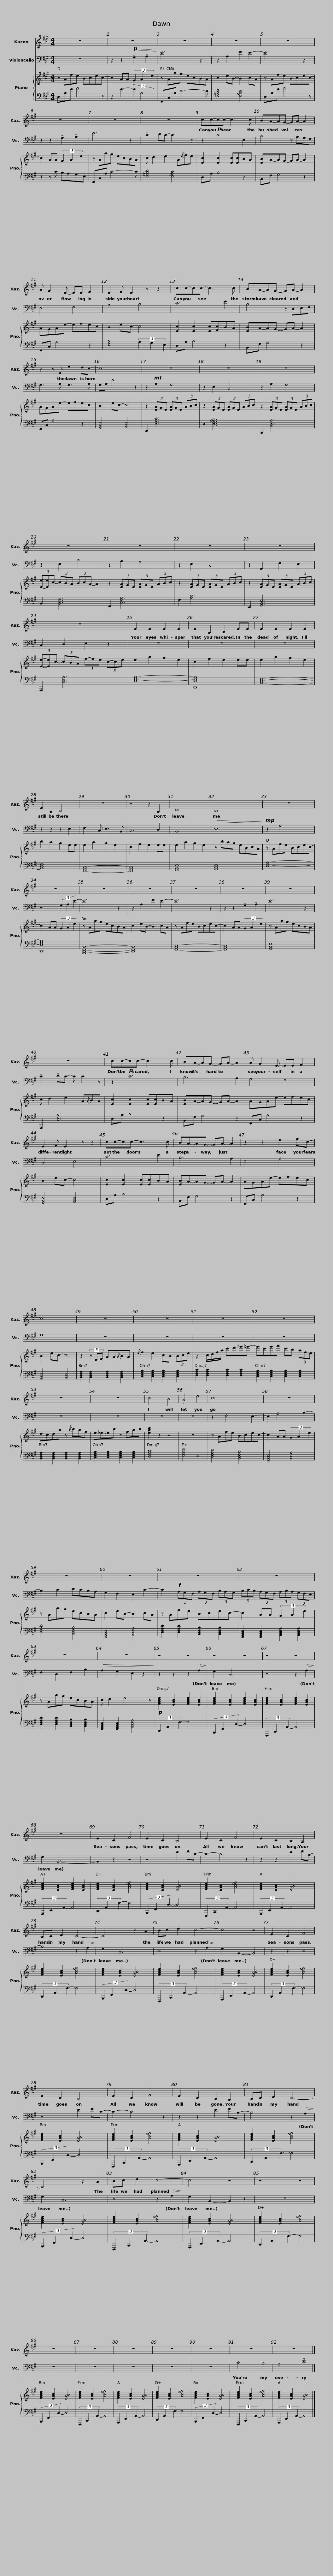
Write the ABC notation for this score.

X:1
%%score 1 2 { 3 | 4 }
L:1/8
M:4/4
I:linebreak $
K:A
V:1 treble
V:2 bass
V:3 treble
V:4 bass
V:1
 z8 | z8 | z8 | z8 |$ z8 | %5
 z8 | z8 | z8 |$ cc-cc- c3 c | BA-AG- GA- A2 | %10
 A G2 E- EE F2 | E2 F E2 z z2 |$ cc-cc- c3 c | BA-AG- GA- A2 | z2 z E e2 dc- | %15
 c8 |$ z8 | z8 | z8 | z8 |$ %20
 z8 | z8 | z8 | z8 |$ E2 E2 E2 E2 | %25
 E2 A,2 B,2 EE | E2 E2 E2 E2 | E2 A,2 B,4 |$ z8 | z4 z2 A,2 | %30
 C8 | B,8 | z8 | z8 |$ z8 | %35
 z8 | z8 | z8 | z8 |$ z8 | %40
 cc-cc- c3 c | BA-AG- GA- A2 | A G2 E- EE F2 |$ E2 F E2 z z2 | cc-cc- c3 c | %45
 BA-AG- GA- A2 | z2 z2 e2 fc- |$ c8 | z8 | z8 | %50
 z8 |$ z8 | z8 | z8 |$ c4 B4 | %55
 !tenuto!.A4 e4 | c8 | z8 | z8 |$ z8 | %60
 z8 | z8 | z8 |$ z8 | z4 z4 | %65
 z4 z4 | z4 z4 | z8 |$ E2 C2 F4 | E2 C2 B,4 | %70
 E2 C2 F4 | E2 C2 B,2 A,2 | B,C D2 C4- |$ C4 z2 A2 | Bc d2 c4- | %75
 c4 z4 | E2 C2 F4 | E2 C2 B,4 |$ E2 C2 F4 | E2 C2 B,2 A,2 | %80
 B,C D2 C4- | C4 z2 A2 |$ Bc d2 c4- | c4 z4 | z4 z4 | %85
 z8 |$ z8 | z8 | z8 | z8 | %90
 z8 | z8 |] %92
V:2
 z8 | z2 z2!p!!<(! !tenuto!G,2 !tenuto!A,2!<)! | E6 z2 | z2 A,2 F2 E2- |$ E6 z2 | %5
 z2 z2 !tenuto!G,2 !tenuto!A,2 | E6 z2 | !tenuto!C2 !tenuto!DC- C3 z |$ z2!p! C4 E,2 | B,4 z A,G,F, | %10
 E,4 F,4 | A,4 B,4 |$ C6 E2 | B,4 z D,E,F, | G,3 A, G,3 A, | %15
 G,A, E4 z2 |$ z2!mf! A,2 G,4 | z2 E,2 C,4 | z2 A,2 G,4 | z2 E,2 B,4 |$ %20
 z2 A,2 G,4 | z2 E,2 C,4 | z2 G,,2 F,2 E,2 | C,2 D,2 E,2 z2 |$ z8 | %25
 z8 | z8 | z2 z2 z2 E,2 |$ F,3 C, E,3 B,, | C,6 D,2 | %30
 B,,8 |!>(! E,8!>)! |!mp! z2 A,6 | z4 (3G,2 A,2 E2- |$ E6 z2 | %35
 z2 A,2 F2 E2- | E6 z2 | z2 z2 !tenuto!G,2 !tenuto!A,2 | E6 z2 |$ !tenuto!C2 !tenuto!DC- C C2 z | %40
 z2!p! C6 | B,6 A,2 | G,4 F,4 |$ C,4 E,4 | C6 E2 | %45
 B,6 A,2 | E,4 A,4 |$ G,8 | z8 | z8 | %50
 z8 |$ z8 | z8 | z8 |$ z8 | %55
 z8 | z2 F,4 E,2- | E,2 A,4 B,2- | B,2 C2 DCB,A, |$ G,2 F,2 E,2 C2- | %60
 C2!f! (3A,G,F, (3A,G,F, (3B,A,G, | (3B,CB, (3A,G,F, (3A,B,A, (3G,F,E, | F,2 D,2 F,2 B,2 |$!>(! A,2 G,2 E,2 z2!>)! | z2 z2 z2!>(! A,2!>)! | %65
 G,2 C,6 | z4 z2!>(! A,2!>)! | G,2 B,,6- |$ B,,2 z2 z4 | z4 E2 FC- | %70
 C2- C4 z2 | z2 z2 E2 FB,- | B,4 z2!>(! A,2!>)! |$ G,2 C,6 | z4 z2!>(! A,2!>)! | %75
 G,2 B,,2- B,,4 | z2 z2 z4 | z4 E2 FC- |$ C2- C4 z2 | z2 z2 E2 FB,- | %80
 B,4 z2!>(! A,2!>)! | G,2 C,6 |$ z4 z2!>(! A,2!>)! | G,2 B,,2- B,,2 z2 | z8 | %85
 z8 |$ z8 | z8 | z8 | z8 | %90
 C4 B,4 | A,4 !tenuto!E4 |] %92
V:3
 z Afe Bcec- | c2 AA (3G2 A2 e2 | z Aag ecBA | c2 eB- B2 cA |$ z Afe Bcec- | %5
 c2 AA (3G2 A2 e2 | z Aag ecBA | c d2 e2 A{/e}fe |$ [Ec]2 [Ec]2 [Ec][Ec]BA | [EB]A-AG- GA- A2 | %10
 AGAe- efec | B2 ec- c4 |$ [Ec]2 [Ec]2 [Ec][Fc]BA | [EB]A-AG- GA- A2 | AGAe- efec | %15
 B2 ec- c4 |$ z2 (3[EA]GE (3[EA]GE (3ABc | z2 (3[EA]GE (3[EA]GE (3ABc | z2 (3[EA]GE (3[EA]GE (3ABc | (3[Ee]-[Ee]c- (3cBA (3BcA- A2 |$ %20
 z2 (3[EA]GE (3[EA]GE (3ABc | z2 (3[EA]GE (3[EA]GE (3ABc | z2 (3[EA]GE (3[EA]GE (3ABc | (3[Ee]-[Ee]c- (3cBA (3f-fe (3c-ce |$ e2 a2 g2 e2 | %25
 c2 f2 e2 ee | e2 a2 g2 e2 | b2 a2 g2 ee |$ e2 a2 g2 e2 | c2 f2 e2 ee | %30
 e2 a2 g2 e2 | z bag eBcA | z Afe Bcec- | c2 AA (3G2 A2 e2 |$ z Aag ecBA | %35
 c2 eB- B2 cA | z Afe Bcec- | c2 AA (3G2 A2 e2 | z Aag ecBA |$ c d2 e2 A{/A}BA | %40
 [Ec]2 [Ec]2 [Ec][Ec]BA | [EB]A-AG- GA- A2 | AGAe- efec |$ B2 ec- c4 | [Ec]2 [Ec]2 [Ec][Ec]BA | %45
 [EB]A-AG- GA- A2 | AGAe- efec |$ B2 ec- c4 | z2 (3z EF AA{/A}BA |{/e} f2 e2 cB (3Bce | %50
 z2 c/d/f/a/ c'd'_e'=e'- |$ e'c'e'f' c'b (3afe | dcda z{/a} baf | e_e=eb z fab |$ [eac']2 z2 z4 | %55
 z8 | z Afe Bcec- | c2 AA (3G2 A2 e2 | z Aag ecBA |$ c2 eB- B2 cA | %60
 z Afe Bcec- | c2 AA (3G2 A2 e2 | z Aag ecBA |$ c d2 e4 z |!p! [FAce]2 [EAc]2 [FAce]2 [EAc]2 | %65
 [FAce]2 [EAc]2 [FAce]2 [EAc]2 | [FAce]2 [EAc]2 [FAce]2 [EAc]2 | [FAce]2 [EAc]2 [FAce]2 [EAc]2 |$ [FAce]2 [EAc]2 [Acef]4 | [FAce]2 [EAc]2 [EAB]4 | %70
 [FAce]2 [EAc]2 [Acef]4 | [FAce]2 [EAc]2 [EAB]4 | [FAce]2 [EAc]2 [Acef]4 |$ [FAce]2 [EAc]2 [EAB]4 | [FAce]2 [EAc]2 [Acef]4 | %75
 [FAce]2 [EAc]2 [EAB]4 | [FAce]2 [EAc]2 [Acef]4 | [FAce]2 [EAc]2 [EAB]4 |$ [FAce]2 [EAc]2 [Acef]4 | [FAce]2 [EAc]2 [EAB]4 | %80
 [FAce]2 [EAc]2 [Acef]4 | [FAce]2 [EAc]2 [EAB]4 |$ [FAce]2 [EAc]2 [Acef]4 | [FAce]2 [EAc]2 [EAB]4 | [FAce]2 [EAc]2 [Acef]4 | %85
 [FAce]2 [EAc]2 [EAB]4 |$ [FAce]2 [EAc]2 [Acef]4 | [FAce]2 [EAc]2 [EAB]4 | [FAce]2 [EAc]2 [Acef]4 | [FAce]2 [EAc]2 [EAB]4 | %90
 [FAce]2 [EAc]2 [Acef]4 | [FAce]2 [EAc]2 [EAB]4 |] %92
V:4
 D,A,E F4 z | z2 E2- (3:2:2E2 A,4 | F,,C,A, C4- C | [E,=G,B,D]4 [E,G,A,C]4 |$ D,A,E F4 z | %5
 z2 z C B,A,G,E, | F,,C,A, C4- C | [E,=G,B,D]4 [E,G,A,C]4 |$ D,A, B,4 z2 | B,,F, G,4 z2 | %10
 F,,C, A,4 z2 | [E,G,B,]4 (3A,2 G,2 E,2 |$ D,A, B,4 z2 | B,,F, G,4 z2 | F,,C, A,4 z2 | %15
 [G,,B,,E,]4 [A,,C,E,]4 |$ D,,2 [D,F,A,C]6 | D,2 [D,F,A,B,]6 | B,,,2 [B,,D,A,]6 | B,,2 [B,,D,G,]6 |$ %20
 F,,2 [C,F,A,]6 | F,2 [A,C]6 | E,,2 [G,,B,,E,]6 | A,,,2 [C,E,A,]6 |$ [D,F,-A,-]8 | %25
 [D,,D,F,A,]8 | [B,,D,F,]8- | [B,,D,F,]8 |$ [F,,-A,,C,-]8 | [F,,A,,C,]8 | %30
 [G,,B,,E,]8 | [A,,C,E,]8 | [D,F,-A,-]8 | [D,,D,F,A,]8 |$ [B,,,D,,-F,,-B,,-]8 | %35
 [D,,F,,B,,]8 | [F,,-A,,C,-]8 | [F,,A,,C,]8 | [G,,B,,E,]8 |$ A,,,2 [C,E,A,]6 | %40
 D,A, B,4 z2 | B,,F, G,4 z2 | F,,C, A,4 z2 |$ [G,,B,,E,]4 [A,,C,E,]4 | D,A, B,4 z2 | %45
 B,,F, G,4 z2 | F,,C, A,4 z2 |$ [G,,B,,E,]4 [A,,C,E,]4 | [B,,D,F,A,]2 [B,,D,F,A,]2 [B,,D,F,A,]2 [B,,D,F,A,]2 | [C,E,G,B,]2 [C,E,G,B,]2 [C,E,G,B,]2 [C,E,G,B,]2 | %50
 [D,F,A,C]2 [D,F,A,C]2 [D,F,A,C]2 [D,F,A,C]2 |$ [C,E,G,B,]2 [C,E,G,B,]2 [C,E,G,B,]2 [C,E,G,B,]2 | [B,,D,F,A,]2 [B,,D,F,A,]2 [B,,D,F,A,]2 [B,,D,F,A,]2 | [C,E,G,B,]2 [C,E,G,B,]2 [C,E,G,B,]2 [C,E,G,B,]2 |$ [D,F,A,C]8 | %55
 [E,G,B,E]4 z4 | [D,F,A,D]4 [B,,D,F,B,]4 | [F,,A,,C,E,]4 [A,,C,E,A,]4 | [D,F,A,D]4 [B,,D,F,B,]4 |$ [F,,A,,C,E,]4 [A,,C,E,A,]4 | %60
 [D,F,A,D]2 [D,F,A,D]2 [B,,D,F,B,]2 [B,,D,F,B,]2 | [F,,A,,C,E,]2 [F,,A,,C,E,]2 [A,,C,E,A,]2 [A,,C,E,A,]2 | [D,F,A,D]2 [D,F,A,D]2 [B,,D,F,B,]2 [B,,D,F,B,]2 |$ [F,,A,,C,E,]2 [F,,A,,C,E,]2 [A,,C,E,A,]4 | (3D,,2 A,,2 F,2- F,4 | %65
 (3B,,,2 F,,2 D,2- D,4 | (3F,,,2 C,,2 A,,2- A,,4 | (3A,,,2 E,,2 A,,2- A,,4 |$ (3D,,2 A,,2 F,2- F,4 | (3B,,,2 F,,2 D,2- D,4 | %70
 (3F,,,2 C,,2 A,,2- A,,4 | (3A,,,2 E,,2 A,,2- A,,4 | (3D,,2 A,,2 F,2- F,4 |$ (3B,,,2 F,,2 D,2- D,4 | (3F,,,2 C,,2 A,,2- A,,4 | %75
 (3A,,,2 E,,2 A,,2- A,,4 | (3D,,2 A,,2 F,2- F,4 | (3B,,,2 F,,2 D,2- D,4 |$ (3F,,,2 C,,2 A,,2- A,,4 | (3A,,,2 E,,2 A,,2- A,,4 | %80
 (3D,,2 A,,2 F,2- F,4 | (3B,,,2 F,,2 D,2- D,4 |$ (3F,,,2 C,,2 A,,2- A,,4 | (3A,,,2 E,,2 A,,2- A,,4 | (3D,,2 A,,2 F,2- F,4 | %85
 (3B,,,2 F,,2 D,2- D,4 |$ (3F,,,2 C,,2 A,,2- A,,4 | (3A,,,2 E,,2 A,,2- A,,4 | (3D,,2 A,,2 F,2- F,4 | (3B,,,2 F,,2 D,2- D,4 | %90
 (3F,,,2 C,,2 A,,2- A,,4 | (3A,,,2 E,,2 A,,2- A,,4 |] %92
